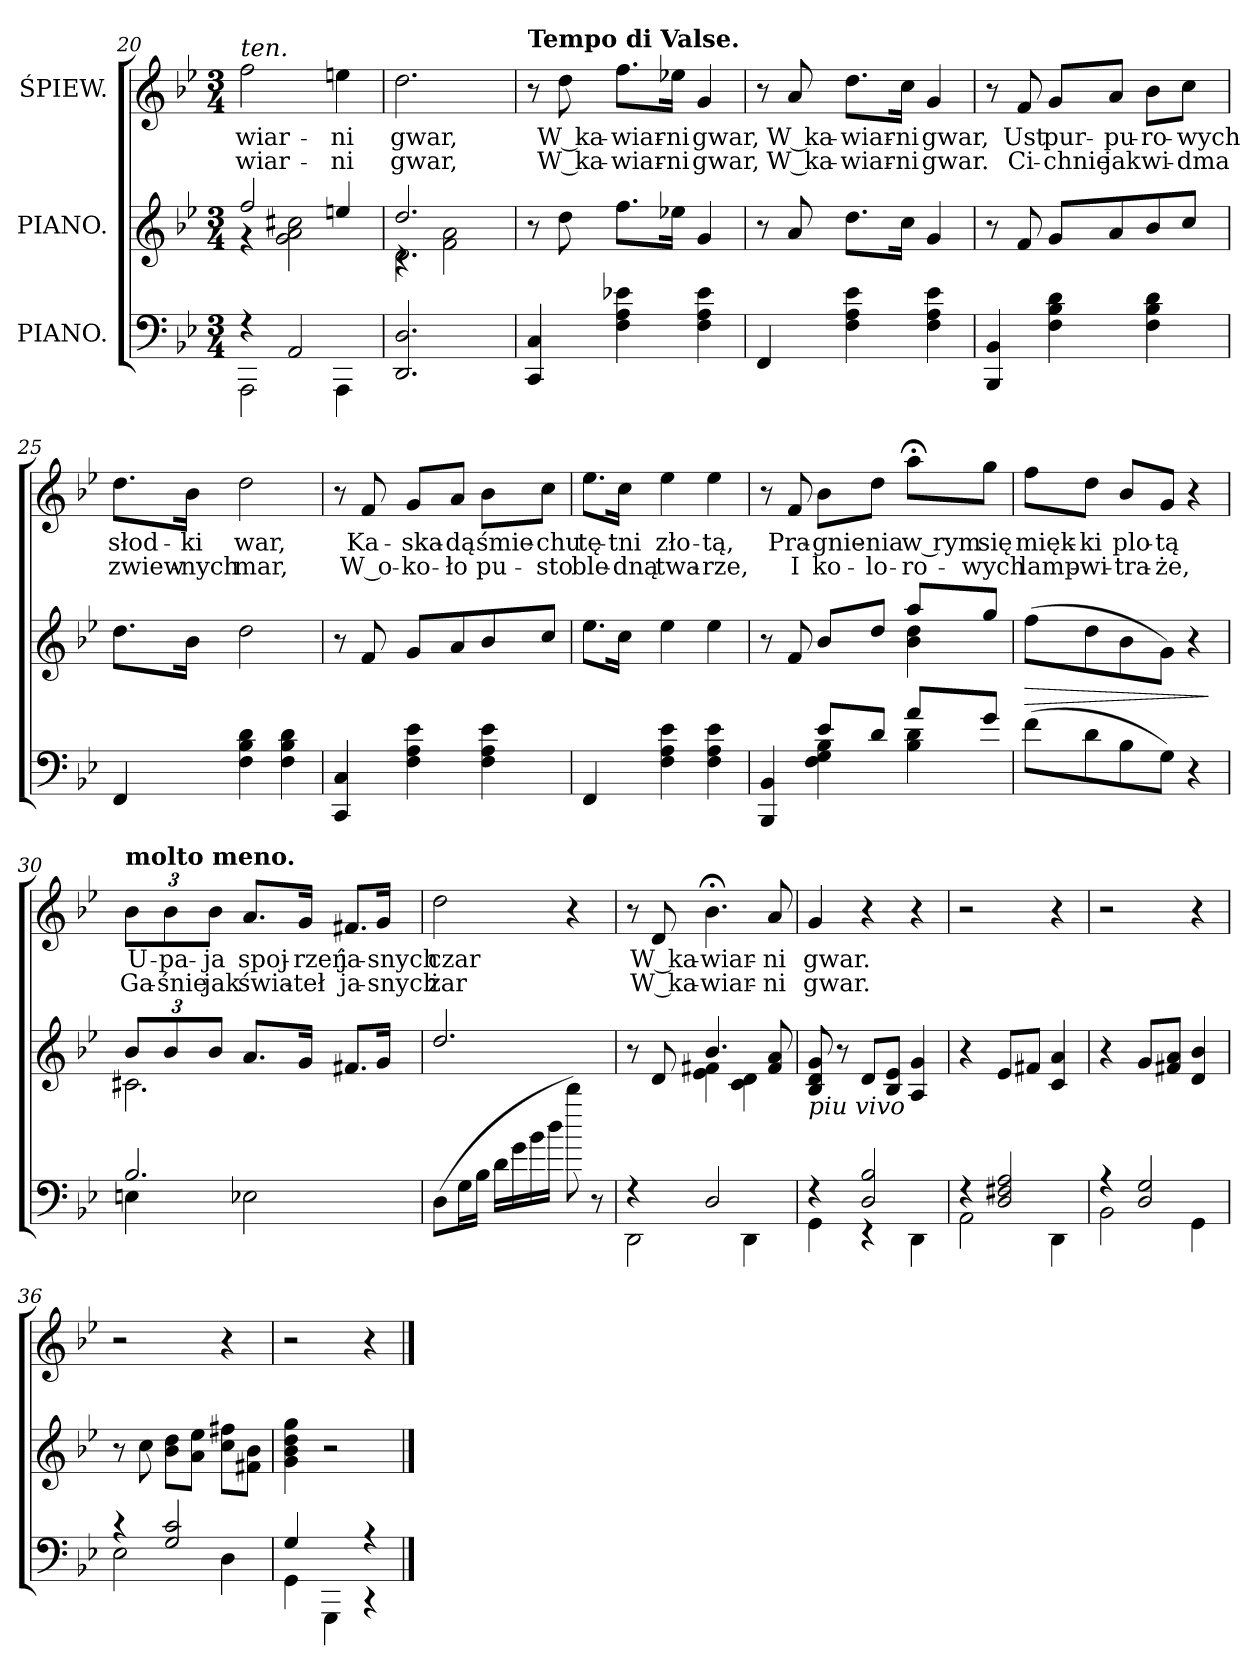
**kern	**kern	**dynam	**kern	**text	**text
*part3	*part2	*part2	*part1	*part1	*part1
*staff3	*staff2	*staff2	*staff1	*staff1	*staff1
*I"PIANO.	*I"PIANO.	*	*I"ŚPIEW.	*	*
*clefF4	*clefG2	*	*clefG2	*	*
*k[b-e-]	*k[b-e-]	*	*k[b-e-]	*	*
*g:	*g:	*	*g:	*	*
*M3/4	*M3/4	*	*M3/4	*	*
=20	=20	=20	=20	=20	=20
*^	*^	*	*	*	*
!	!	!	!	!	!LO:TX:a:i:t=ten.	!	!
4r	2AAA\	2ff/	4r	.	2ff\	-wiar-	-wiar-
2AA/	.	.	2g\ 2a\ 2cc#X\	.	.	.	.
.	4AAA\	4een/	.	.	4een\	-ni	-ni
*v	*v	*	*	*	*	*	*
=21	=21	=21	=21	=21	=21	=21
*	*	*^	*	*	*	*
2.DD/ 2.D/	2.dd/	2.d\	4rc	.	2.dd\	gwar,	gwar,
.	.	.	2f\ 2a\	.	.	.	.
=22	=22	=22	=22	=22	=22	=22	=22
!	!	!	!	!	!LO:TX:a:B:t=Tempo di Valse.	!	!
*	*v	*v	*v	*	*	*	*
4CC/ 4C/	8r	.	8r	.	.
.	8dd\	.	8dd\	W ka-	W ka-
4F\ 4A\ 4e-X\	8.ff\L	.	8.ff\L	-wiar-	-wiar-
.	16ee-X\Jk	.	16ee-X\Jk	-ni	-ni
4F\ 4A\ 4e-\	4g/	.	4g/	gwar,	gwar,
=23	=23	=23	=23	=23	=23
4FF/	8r	.	8r	.	.
.	8a/	.	8a/	W ka-	W ka-
4F\ 4A\ 4e-\	8.dd\L	.	8.dd\L	-wiar-	-wiar-
.	16cc\Jk	.	16cc\Jk	-ni	-ni
4F\ 4A\ 4e-\	4g/	.	4g/	gwar,	gwar.
=24	=24	=24	=24	=24	=24
4BBB-/ 4BB-/	8r	.	8r	.	.
.	8f/	.	8f/	Ust	Ci-
4F\ 4B-\ 4d\	8g/L	.	8g/L	pur-	-chnie
.	8a/	.	8a/J	-pu-	jak
4F\ 4B-\ 4d\	8b-/	.	8b-\L	-ro-	wi-
.	8cc/J	.	8cc\J	-wych	-dma
=25	=25	=25	=25	=25	=25
4FF/	8.dd\L	.	8.dd\L	słod-	zwiew-
.	16b-\Jk	.	16b-\Jk	-ki	-nych
4F\ 4B-\ 4d\	2dd\	.	2dd\	war,	mar,
4F\ 4B-\ 4d\	.	.	.	.	.
=26	=26	=26	=26	=26	=26
4CC/ 4C/	8r	.	8r	.	.
.	8f/	.	8f/	Ka-	W o-
4F\ 4A\ 4e-\	8g/L	.	8g/L	-ska-	-ko-
.	8a/	.	8a/J	-dą	-ło
4F\ 4A\ 4e-\	8b-/	.	8b-\L	śmie-	pu-
.	8cc/J	.	8cc\J	-chu	-sto
=27	=27	=27	=27	=27	=27
4FF/	8.ee-\L	.	8.ee-\L	tę-	ble-
.	16cc\Jk	.	16cc\Jk	-tni	-dną
4F\ 4A\ 4e-\	4ee-\	.	4ee-\	zło-	twa-
4F\ 4A\ 4e-\	4ee-\	.	4ee-\	-tą,	-rze,
=28	=28	=28	=28	=28	=28
*^	*^	*	*	*	*
4BBB-/ 4BB-/	4ryy	8r	2ryy	.	8r	.	.
.	.	8f/	.	.	8f/	Pra-	I
8e-/L	4F\ 4G\ 4B-\	8b-/L	.	.	8b-\L	-gnie-	ko-
8d/J	.	8dd/J	.	.	8dd\J	-nia	-lo-
8a/L	4B-\ 4d\	8aa/L	4b-\ 4dd\	.	8aa;<\L	w rym	-ro-
8g/J	.	8gg/J	.	.	8gg\J	się	-wych
*v	*v	*	*	*	*	*	*
*	*v	*v	*	*	*	*
=29	=29	=29	=29	=29	=29
!	!	!LO:HP:b	!	!	!
(8f\L	(8ff\L	>	8ff\L	mięk-	lamp-
8d\	8dd\	.	8dd\J	-ki	-wi-
8B-\	8b-\	.	8b-/L	plo-	-tra-
8G\J)	8g\J)	.	8g/J	-tą	-że,
4r	4r	.	4r	.	.
.	.	]	.	.	.
=30	=30	=30	=30	=30	=30
*^	*^	*	*	*	*
!	!	!	!	!	!LO:TX:a:B:t=molto meno.	!	!
2.B-/	4En\	12b-/L	2.c#X\	.	12b-\L	U-	Ga-
.	.	12b-/	.	.	12b-\	-pa-	-śnie
.	.	12b-/J	.	.	12b-\J	-ja	jak
.	2E-X\	8.a/L	.	.	8.a/L	spoj-	świa-
.	.	16g/Jk	.	.	16g/Jk	-rzeń	-teł
.	.	8.f#X/L	.	.	8.f#X/L	ja-	ja-
.	.	16g/Jk	.	.	16g/Jk	-snych	-snych
*v	*v	*	*	*	*	*	*
*	*v	*v	*	*	*	*
=31	=31	=31	=31	=31	=31
(8D\L	2.dd/	.	2dd\	czar	żar
16G\L	.	.	.	.	.
16B-\JJ	.	.	.	.	.
16d\LL	.	.	.	.	.
16g\	.	.	.	.	.
16b-\	.	.	.	.	.
16dd\JJ	.	.	.	.	.
8ddd\)	.	.	4r	.	.
8r	.	.	.	.	.
=32	=32	=32	=32	=32	=32
*^	*^	*	*	*	*
4r	2DD\	8r	4ryy	.	8r	.	.
.	.	8d/	.	.	8d/	W ka-	W ka-
2D/	.	4.b-/	4e-\ 4f#X\	.	4.b-;<\	-wiar-	-wiar-
.	4DD\	.	4c\ 4d\	.	.	.	.
.	.	8f#/ 8a/	.	.	8a/	-ni	-ni
*	*	*v	*v	*	*	*	*
=33	=33	=33	=33	=33	=33	=33
!	!	!LO:TX:b:i:t=piu vivo	!	!	!	!
4r	4GG\	8B-/ 8d/ 8g/	.	4g/	gwar.	gwar.
.	.	8r	.	.	.	.
2D/ 2B-/	4r	8d/L	.	4r	.	.
.	.	8B-/ 8e-/J	.	.	.	.
.	4DD\	4A/ 4g/	.	4r	.	.
=34	=34	=34	=34	=34	=34	=34
4r	2AA\	4r	.	2r	.	.
2D/ 2F#X/ 2A/	.	8e-/L	.	.	.	.
.	.	8f#X/J	.	.	.	.
.	4DD\	4c/ 4a/	.	4r	.	.
=35	=35	=35	=35	=35	=35	=35
4r	2BB-\	4r	.	2r	.	.
2D/ 2G/	.	8g/L	.	.	.	.
.	.	8f#X/ 8a/J	.	.	.	.
.	4GG\	4d/ 4b-/	.	4r	.	.
=36	=36	=36	=36	=36	=36	=36
4r	2E-\	8r	.	2r	.	.
.	.	8cc\	.	.	.	.
2G/ 2c/	.	8b-\ 8dd\L	.	.	.	.
.	.	8a\ 8ee-\J	.	.	.	.
.	4D\	8cc\ 8ff#X\L	.	4r	.	.
.	.	8f#X\ 8b-\J	.	.	.	.
=37	=37	=37	=37	=37	=37	=37
4G/	4GG\	4g\ 4b-\ 4dd\ 4gg\	.	2r	.	.
4ryy	4GGG\	2r	.	.	.	.
4r	4r	.	.	4r	.	.
*v	*v	*	*	*	*	*
==	==	==	==	==	==
*-	*-	*-	*-	*-	*-
